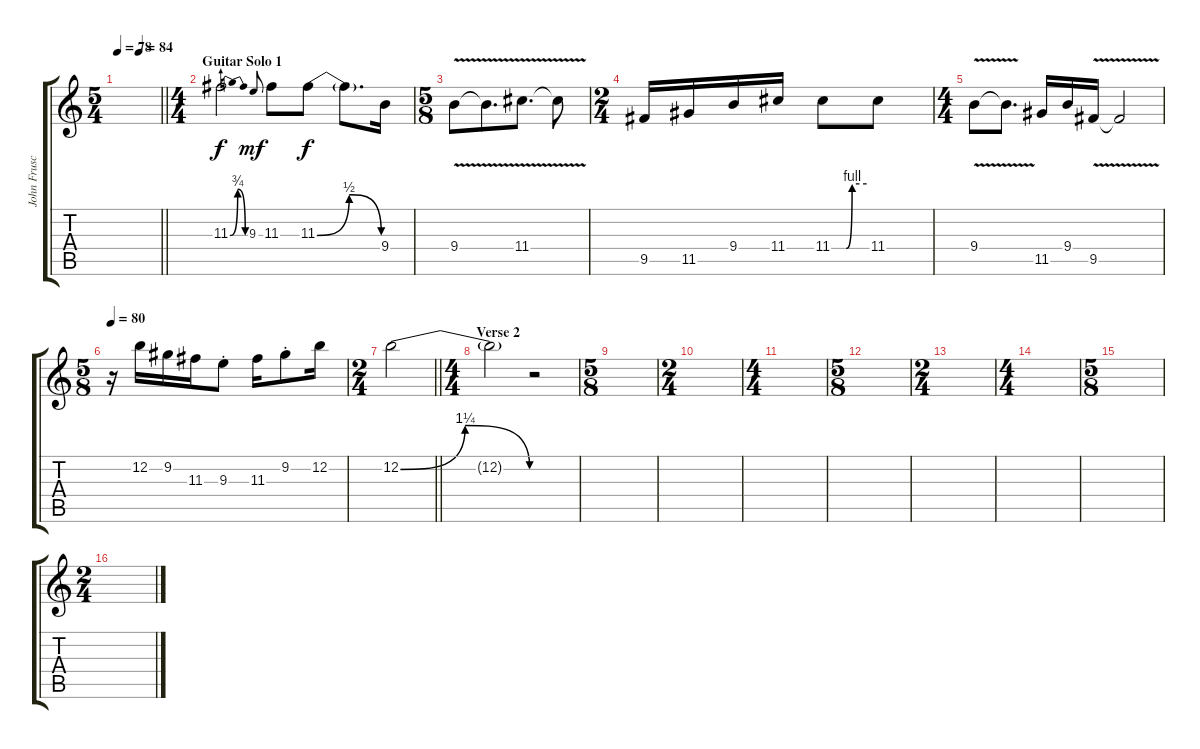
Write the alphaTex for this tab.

\track ("John Frusciante" "John Frusc") {instrument overdrivenguitar}
\staff {score tabs}
\tuning (E4 B3 G3 D3 A2 E2) {hide}
\ts (5 4)
\tempo 78
\tempo (84 0.5)
\clef g2
\barLineRight lightlight
\ks c
|
\ts (4 4)
\section ("" "Guitar Solo 1")
11.3{be (bendrelease 0 0 10 3 40 3 60 0)}.2{volume 13} 9.3.8{gr onbeat dy mf} 11.3.8 11.3{be (bendrelease 0 0 10 2 40 2 60 0)}.8{dy f} 11.3{t}.8{d} 9.4.16 |
\ts (5 8)
9.4{v}.8 9.4{t}.8{d} 11.4{v}.8{d} 11.4{t}.8 |
\ts (2 4)
9.5.16 11.5.16 9.4.16 11.4.16 11.4{be (custom 0 0 25 0 35 4 60 4)}.8 11.4.8 |
\ts (4 4)
9.4{v}.8 9.4{t}.8{d} 11.5.16 9.4.16 9.5{v}.16 9.5{t}.2 |
\ts (5 8)
\tempo 80
r.16 12.2.16 9.2.16 11.3.16 9.3{st}.8 11.3.16 9.2{st}.8 12.2.16 |
\ts (2 4)
\barLineRight lightlight
12.2{be (bendrelease 0 0 10 5 30 5 60 0)}.2{volume 4} |
\ts (4 4)
\section ("" "Verse 2")
12.2{t}.2 r.2 |
\ts (5 8)
|
\ts (2 4)
|
\ts (4 4)
|
\ts (5 8)
|
\ts (2 4)
|
\ts (4 4)
|
\ts (5 8)
|
\ts (2 4)
